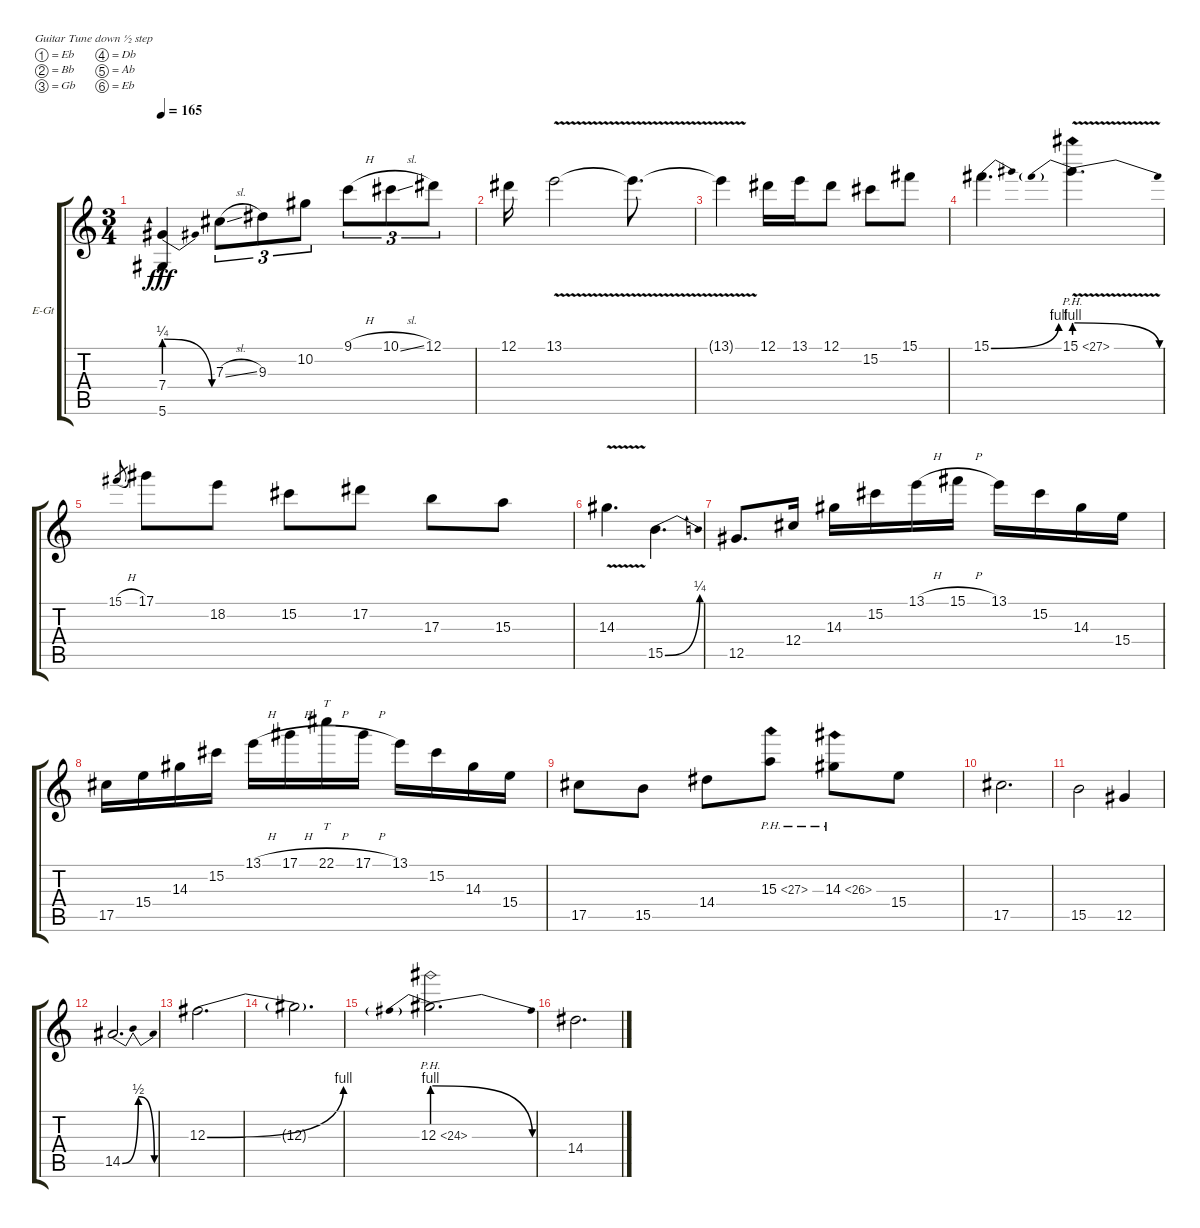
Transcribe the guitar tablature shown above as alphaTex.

\bracketExtendMode groupsimilarinstruments
\firstSystemTrackNameOrientation horizontal
\otherSystemsTrackNameOrientation horizontal
\track ("Electric Guitar" "E-Gt") {instrument distortionguitar}
\staff {score tabs}
\tuning (Eb4 Bb3 Gb3 Db3 Ab2 Eb2)
\ts (3 4)
\tempo 165
\clef g2
\scale
0.333333
\ks c
(5.6{t} 7.4{be (release 0 1 0.6 0) t}).4{dy fff} 7.3{sl}.8{tu (3 2)} 9.3.8{tu (3 2)} 10.2.8{tu (3 2)} 9.1{h}.8{tu (3 2)} 10.1{sl}.8{tu (3 2)} 12.1.8{tu (3 2)} |
\scale
0.333333 12.1.16 13.1{v}.2 13.1{v t}.8{d} |
\scale
0.333333 13.1{v t}.4 12.1.16 13.1.16 12.1.8 15.2.8 15.1.8 |
\scale
0.333333 15.1{be (bend 0 0 15 4)}.4{d} 15.1{be (prebendrelease 0 4 59.4 0) ph 12 v}.4{d} |
\scale
0.333333 15.1{h}.8{gr} 17.1.8 18.2.8 15.2.8 17.2.8 17.3.8 15.3.8 |
\scale
0.333333 14.3{v}.4{d} 15.5{be (bend 0 0 30.599999999999998 1)}.4{d} |
\scale
0.333333 12.5.8{d} 12.4.16 14.3.16 15.2.16 13.1{h}.16 15.1{h}.16 13.1.16 15.2.16 14.3.16 15.4.16 |
\scale
0.333333 17.5.16 15.4.16 14.3.16 15.2.16 13.1{h}.16 17.1{h}.16 22.1{h}.16{tt} 17.1{h}.16 13.1.16 15.2.16 14.3.16 15.4.16 |
\scale
0.333333 17.5.8 15.5.8 14.4.8 15.3{ph 12}.8 14.3{ph 12}.8 15.4.8 |
\scale
0.333333 17.5.2{d} |
\scale
0.333333 15.5.2 12.5.4 |
\scale
0.333333 14.5{be (bendrelease 12.6 0 24.599999999999998 2 38.4 2 52.8 0)}.2{d} |
\scale
0.333333 12.3{be (bend 0 0 29.4 4)}.2{d} |
\scale
0.333333 12.3{t}.2{d} |
\scale
0.333333 12.3{be (prebendrelease 0 4 52.199999999999996 0) ph 12}.2{d} |
\scale
0.333333 14.4.2{d}
